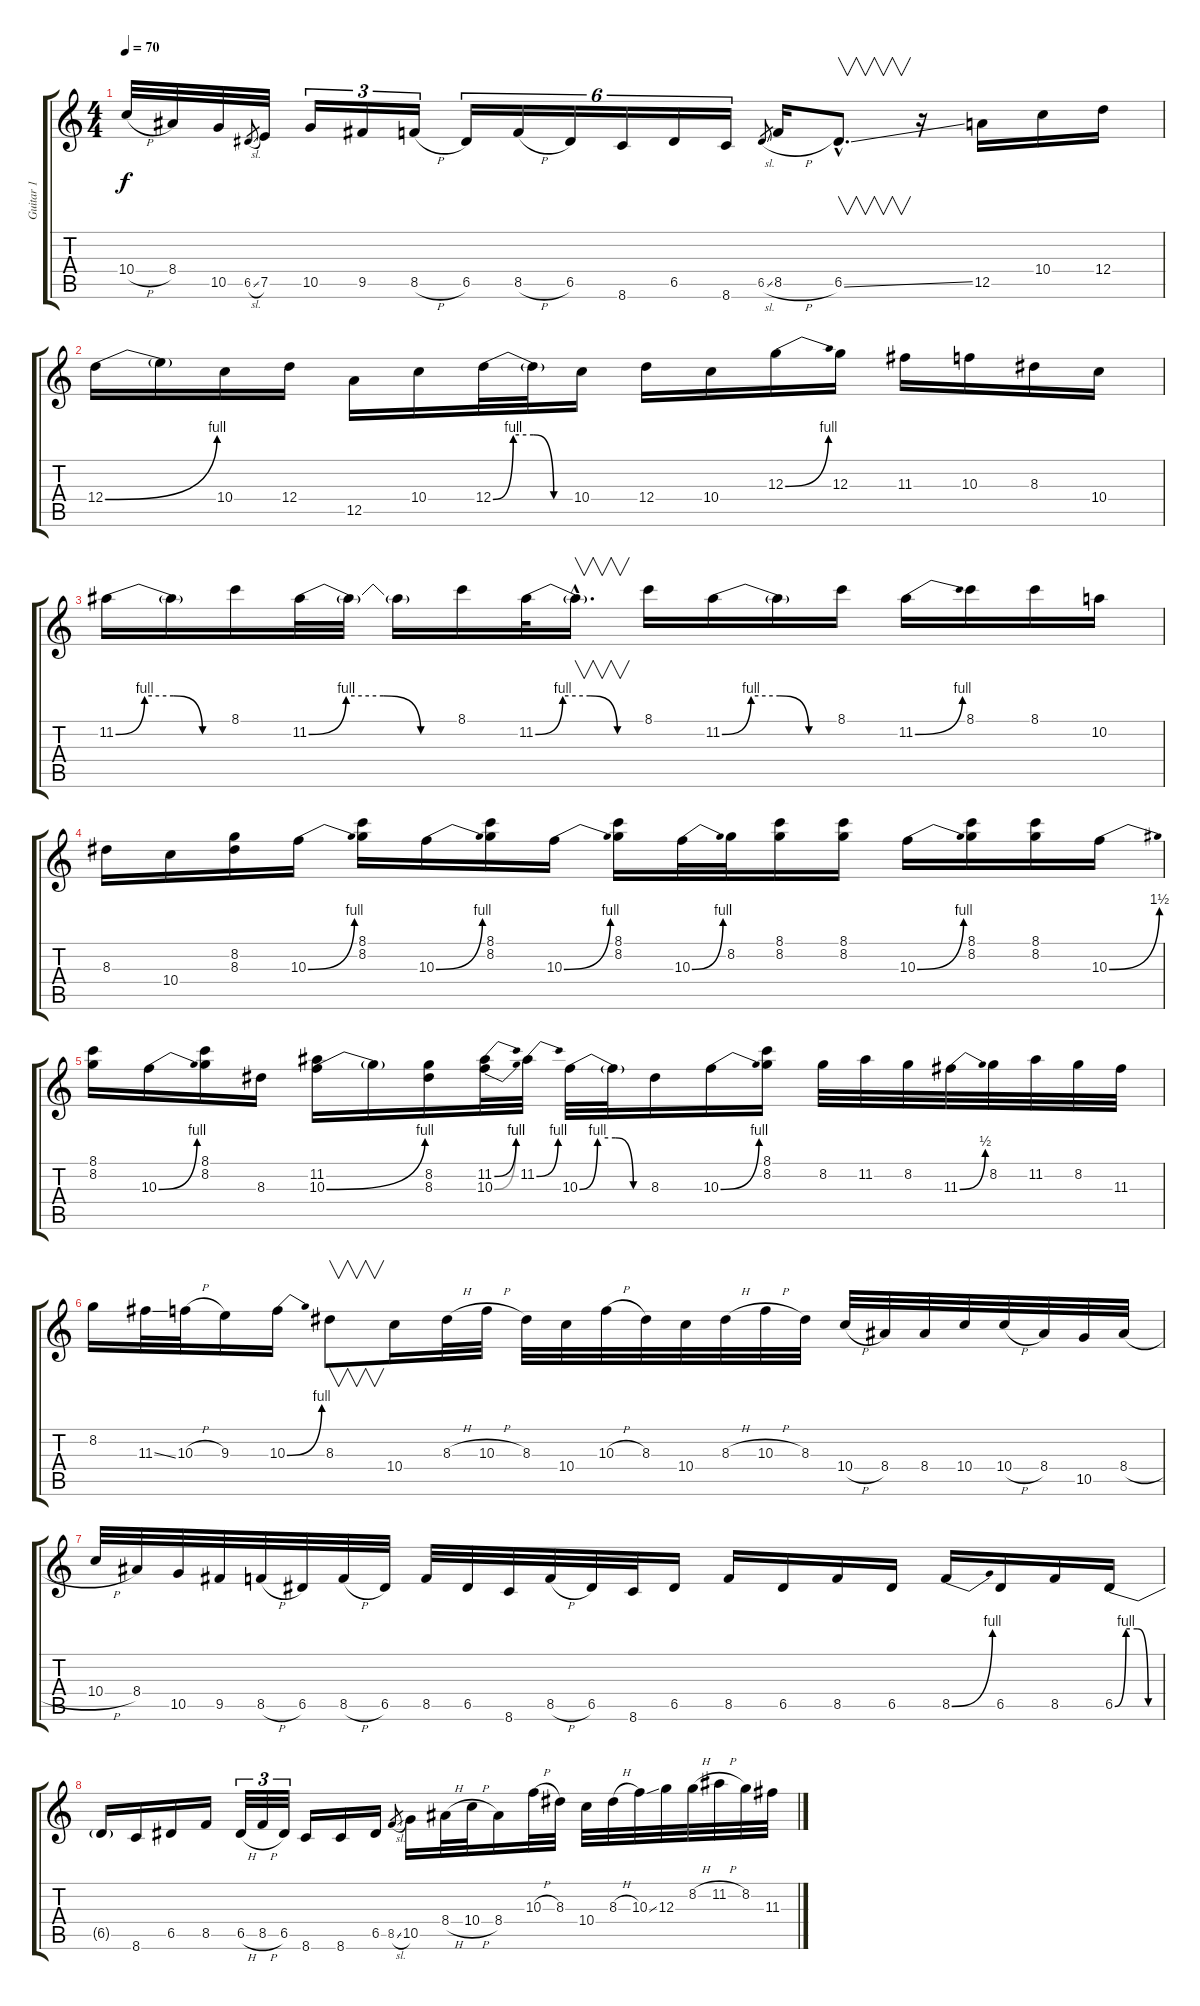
\track ("Guitar 1" "Guitar 1") {instrument overdrivenguitar}
\staff {score tabs}
\tuning (E4 B3 G3 D3 A2 E2) {hide}
\ts (4 4)
\tempo 70
\clef g2
\ks c
10.4{h}.32{dy f} 8.4.32 10.5.32 6.5{sl}.8{gr} 7.5.32 10.5.16{tu (3 2)} 9.5.16{tu (3 2)} 8.5{h}.16{tu (3 2)} 6.5.16{tu (6 4)} 8.5{h}.16{tu (6 4)} 6.5.16{tu (6 4)} 8.6.16{tu (6 4)} 6.5.16{tu (6 4)} 8.6.16{tu (6 4)} 6.5{sl}.8{gr} 8.5{h}.16 6.5{ss hac}.8{v d} r.16 12.5.16 10.4.16 12.4.16 |
12.4{be (bend 0 0 60 4)}.16 12.4{t}.16 10.4.16 12.4.16 12.5.16 10.4.16 12.4{be (custom 0 0 15 4 30 4 45 0 60 0)}.32 12.4{t}.32 10.4.16 12.4.16 10.4.16 12.3{be (bend 0 0 60 4)}.16 12.3.16 11.3.16 10.3.16 8.3.16 10.4.16 |
11.2{be (custom 0 0 15 4 30 4 45 0 60 0)}.16 11.2{t}.16 8.1.16 11.2{be (custom 0 0 15 4 30 4 45 0 60 0)}.32 11.2{t}.32 11.2{t}.16 8.1.16 11.2{be (custom 0 0 15 4 30 4 45 0 60 0)}.32 11.2{hac t}.16{v d} 8.1.16 11.2{be (custom 0 0 15 4 30 4 45 0 60 0)}.16 11.2{t}.16 8.1.16 11.2{be (bend 0 0 60 4)}.16 8.1.16 8.1.16 10.2.16 |
8.3.16 10.4.16 (8.2 8.3).16 10.3{be (bend 0 0 60 4)}.16 (8.1 8.2).16 10.3{be (bend 0 0 60 4)}.16 (8.1 8.2).16 10.3{be (bend 0 0 60 4)}.16 (8.1 8.2).16 10.3{be (bend 0 0 60 4)}.32 8.2.32 (8.1 8.2).16 (8.1 8.2).16 10.3{be (bend 0 0 60 4)}.16 (8.1 8.2).16 (8.1 8.2).16 10.3{be (bend 0 0 60 6)}.16 |
(8.1 8.2).16 10.3{be (bend 0 0 60 4)}.16 (8.1 8.2).16 8.3.16 (11.2 10.3{be (bend 0 0 60 4)}).16 10.3{t}.16 (8.2 8.3).16 (11.2{be (bend 0 0 60 4)} 10.3{be (bend 0 0 60 4)}).32 11.2{be (bend 0 0 60 4)}.32 10.3{be (custom 0 0 15 4 30 4 45 0 60 0)}.32 10.3{t}.32 8.3.16 10.3{be (bend 0 0 60 4)}.16 (8.1 8.2).16 8.2.32 11.2.32 8.2.32 11.3{be (bend 0 0 60 2)}.32 8.2.32 11.2.32 8.2.32 11.3.32 |
8.2.16 11.3{ss}.32 10.3{h}.32 9.3.16 10.3{be (bend 0 0 60 4)}.16 8.3.8{v} 10.4.16 8.3{h}.32 10.3{h}.32 8.3.32 10.4.32 10.3{h}.32 8.3.32 10.4.32 8.3{h}.32 10.3{h}.32 8.3.32 10.4{h}.32 8.4.32 8.4.32 10.4.32 10.4{h}.32 8.4.32 10.5.32 8.4{h}.32 |
10.4{h}.32 8.4.32 10.5.32 9.5.32 8.5{h}.32 6.5.32 8.5{h}.32 6.5.32 8.5.32 6.5.32 8.6.32 8.5{h}.32 6.5.32 8.6.32 6.5.16 8.5.16 6.5.16 8.5.16 6.5.16 8.5{be (bend 0 0 60 4)}.16 6.5.16 8.5.16 6.5{be (custom 0 0 15 4 30 4 45 0 60 0)}.16 |
6.5{t}.16 8.6.16 6.5.16 8.5.16 6.5{h}.32{tu (3 2)} 8.5{h}.32{tu (3 2)} 6.5.32{tu (3 2)} 8.6.16 8.6.16 6.5.16 8.5{sl}.8{gr} 10.5.16 8.4{h}.32 10.4{h}.32 8.4.16 10.3{h}.32 8.3.32 10.4.32 8.3{h}.32 10.3{ss}.32 12.3.32 8.2{h}.32 11.2{h}.32 8.2.32 11.3.32
